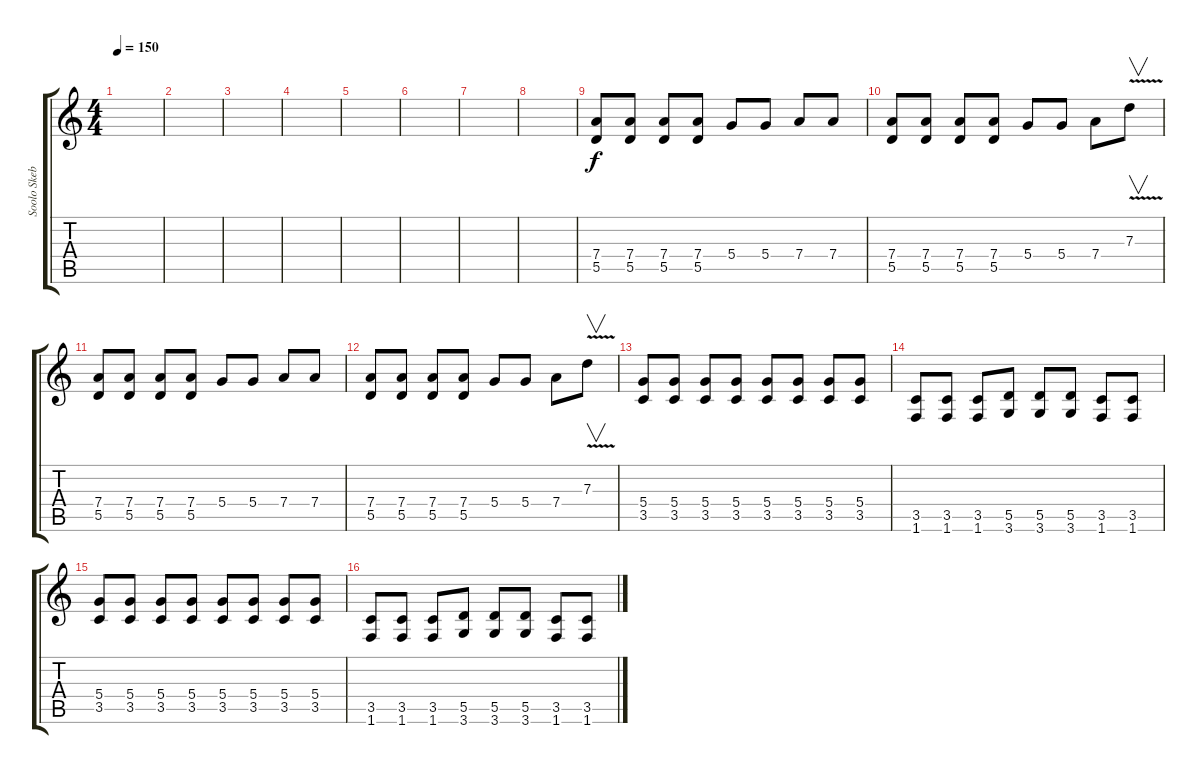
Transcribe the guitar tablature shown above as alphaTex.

\track ("Soolo Skeba" "Soolo Skeb") {instrument distortionguitar}
\staff {score tabs}
\tuning (E4 B3 G3 D3 A2 E2) {hide}
\ts (4 4)
\tempo 150
\clef g2
\ks c
|
|
|
|
|
|
|
|
(7.4 5.5).8 (7.4 5.5).8 (7.4 5.5).8 (7.4 5.5).8 5.4.8 5.4.8 7.4.8 7.4.8 |
(7.4 5.5).8 (7.4 5.5).8 (7.4 5.5).8 (7.4 5.5).8 5.4.8 5.4.8 7.4.8 7.3{v}.8{v} |
(7.4 5.5).8 (7.4 5.5).8 (7.4 5.5).8 (7.4 5.5).8 5.4.8 5.4.8 7.4.8 7.4.8 |
(7.4 5.5).8 (7.4 5.5).8 (7.4 5.5).8 (7.4 5.5).8 5.4.8 5.4.8 7.4.8 7.3{v}.8{v} |
(5.4 3.5).8 (5.4 3.5).8 (5.4 3.5).8 (5.4 3.5).8 (5.4 3.5).8 (5.4 3.5).8 (5.4 3.5).8 (5.4 3.5).8 |
(3.5 1.6).8 (3.5 1.6).8 (3.5 1.6).8 (5.5 3.6).8 (5.5 3.6).8 (5.5 3.6).8 (3.5 1.6).8 (3.5 1.6).8 |
(5.4 3.5).8 (5.4 3.5).8 (5.4 3.5).8 (5.4 3.5).8 (5.4 3.5).8 (5.4 3.5).8 (5.4 3.5).8 (5.4 3.5).8 |
(3.5 1.6).8 (3.5 1.6).8 (3.5 1.6).8 (5.5 3.6).8 (5.5 3.6).8 (5.5 3.6).8 (3.5 1.6).8 (3.5 1.6).8
